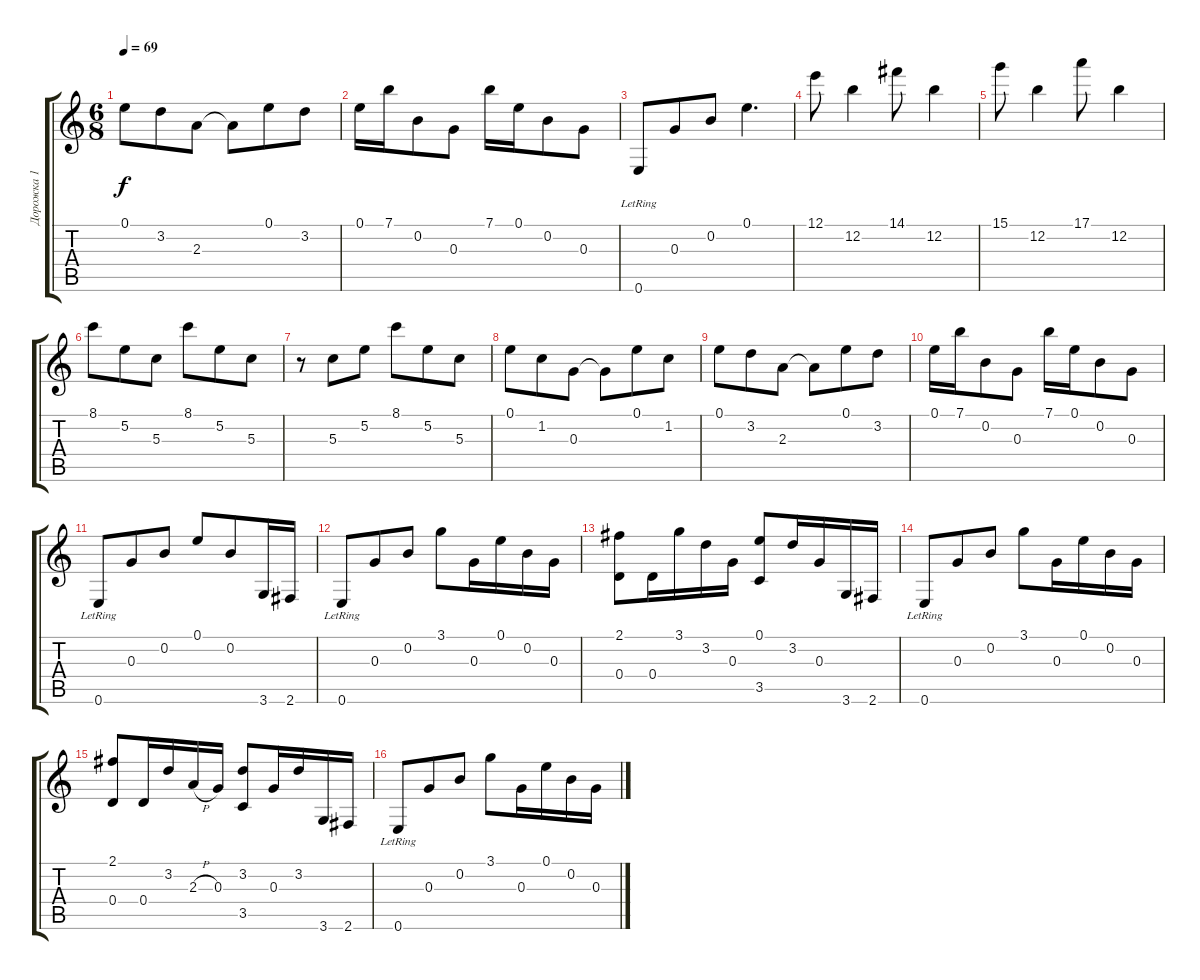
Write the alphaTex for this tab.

\track ("Дорожка 1" "Дорожка 1") {instrument acousticguitarsteel}
\staff {score tabs}
\tuning (E4 B3 G3 D3 A2 E2) {hide}
\ts (6 8)
\tempo 69
\clef g2
\ks c
0.1.8{dy f} 3.2.8 2.3.8 2.3{t}.8 0.1.8 3.2.8 |
0.1.16 7.1.16 0.2.8 0.3.8 7.1.16 0.1.16 0.2.8 0.3.8 |
0.6{lr}.8 0.3.8 0.2.8 0.1.4{d} |
12.1.8 12.2.4 14.1.8 12.2.4 |
15.1.8 12.2.4 17.1.8 12.2.4 |
8.1.8 5.2.8 5.3.8 8.1.8 5.2.8 5.3.8 |
r.8 5.3.8 5.2.8 8.1.8 5.2.8 5.3.8 |
0.1.8 1.2.8 0.3.8 0.3{t}.8 0.1.8 1.2.8 |
0.1.8 3.2.8 2.3.8 2.3{t}.8 0.1.8 3.2.8 |
0.1.16 7.1.16 0.2.8 0.3.8 7.1.16 0.1.16 0.2.8 0.3.8 |
0.6{lr}.8 0.3.8 0.2.8 0.1.8 0.2.8 3.6.16 2.6.16 |
0.6{lr}.8 0.3.8 0.2.8 3.1.8 0.3.16 0.1.16 0.2.16 0.3.16 |
(2.1 0.4).8 0.4.16 3.1.16 3.2.16 0.3.16 (0.1 3.5).8 3.2.16 0.3.16 3.6.16 2.6.16 |
0.6{lr}.8 0.3.8 0.2.8 3.1.8 0.3.16 0.1.16 0.2.16 0.3.16 |
(2.1 0.4).8 0.4.16 3.2.16 2.3{h}.16 0.3.16 (3.2 3.5).8 0.3.16 3.2.16 3.6.16 2.6.16 |
0.6{lr}.8 0.3.8 0.2.8 3.1.8 0.3.16 0.1.16 0.2.16 0.3.16
